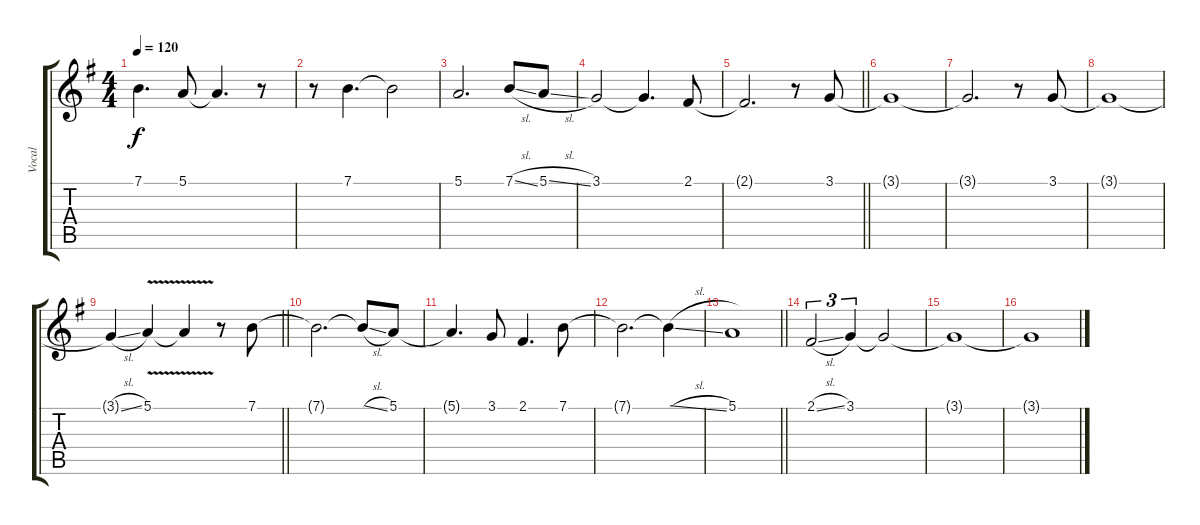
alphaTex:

\track ("Vocal" "Vocal") {instrument synthvoice}
\staff {score tabs}
\tuning (E4 B3 G3 D3 A2 E2) {hide}
\ts (4 4)
\tempo 120
\clef g2
\ks eminor
7.1{t}.4{d dy f} 5.1.8 5.1{t}.4{d} r.8 |
r.8 7.1.4{d} 7.1{t}.2 |
5.1.2{d} 7.1{sl}.8 5.1{sl}.8 |
3.1.2 3.1{t}.4{d} 2.1.8 |
\barLineRight lightlight
2.1{t}.2{d} r.8 3.1.8 |
3.1{t}.1 |
3.1{t}.2{d} r.8 3.1.8 |
3.1{t}.1 |
\barLineRight lightlight
3.1{sl t}.4 5.1{v}.4 5.1{t}.4 r.8 7.1.8 |
7.1{t}.2{d} 7.1{sl t}.8 5.1.8 |
5.1{t}.4{d} 3.1.8 2.1.4{d} 7.1.8 |
7.1{t}.2{d} 7.1{sl t}.4 |
\barLineRight lightlight
5.1.1 |
2.1{sl}.2{tu (3 2)} 3.1.4{tu (3 2)} 3.1{t}.2 |
3.1{t}.1 |
3.1{t}.1
